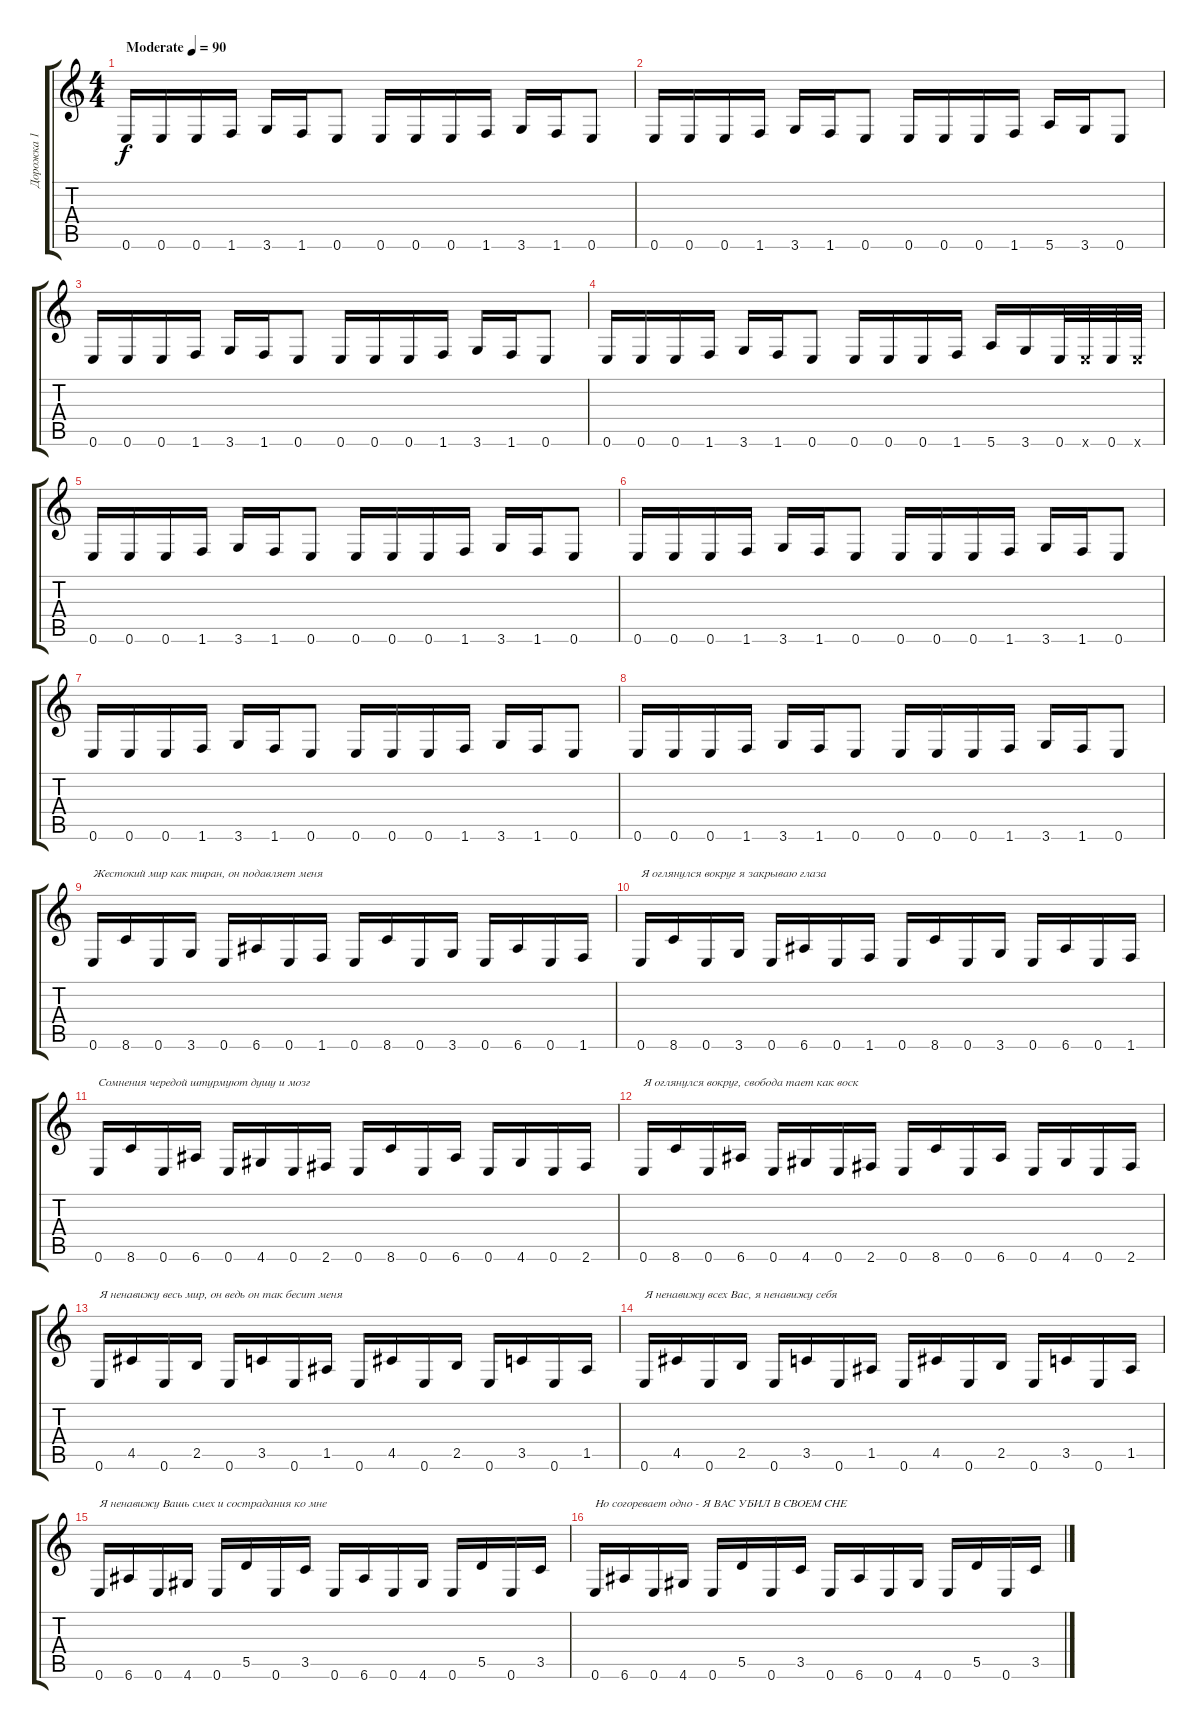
\track ("Дорожка 1" "Дорожка 1") {instrument overdrivenguitar}
\staff {score tabs}
\tuning (E4 B3 G3 D3 A2 E2) {hide}
\ts (4 4)
\tempo (90 "Moderate")
\clef g2
\ks c
0.6.16{dy f instrument overdrivenguitar} 0.6.16 0.6.16 1.6.16 3.6.16 1.6.16 0.6.8 0.6.16 0.6.16 0.6.16 1.6.16 3.6.16 1.6.16 0.6.8 |
0.6.16 0.6.16 0.6.16 1.6.16 3.6.16 1.6.16 0.6.8 0.6.16 0.6.16 0.6.16 1.6.16 5.6.16 3.6.16 0.6.8 |
0.6.16 0.6.16 0.6.16 1.6.16 3.6.16 1.6.16 0.6.8 0.6.16 0.6.16 0.6.16 1.6.16 3.6.16 1.6.16 0.6.8 |
0.6.16 0.6.16 0.6.16 1.6.16 3.6.16 1.6.16 0.6.8 0.6.16 0.6.16 0.6.16 1.6.16 5.6.16 3.6.16 0.6.32 0.6{x}.32 0.6.32 0.6{x}.32 |
0.6.16 0.6.16 0.6.16 1.6.16 3.6.16 1.6.16 0.6.8 0.6.16 0.6.16 0.6.16 1.6.16 3.6.16 1.6.16 0.6.8 |
0.6.16 0.6.16 0.6.16 1.6.16 3.6.16 1.6.16 0.6.8 0.6.16 0.6.16 0.6.16 1.6.16 3.6.16 1.6.16 0.6.8 |
0.6.16 0.6.16 0.6.16 1.6.16 3.6.16 1.6.16 0.6.8 0.6.16 0.6.16 0.6.16 1.6.16 3.6.16 1.6.16 0.6.8 |
0.6.16 0.6.16 0.6.16 1.6.16 3.6.16 1.6.16 0.6.8 0.6.16 0.6.16 0.6.16 1.6.16 3.6.16 1.6.16 0.6.8 |
0.6.16{txt "Жестокий мир как тиран, он подавляет меня"} 8.6.16 0.6.16 3.6.16 0.6.16 6.6.16 0.6.16 1.6.16 0.6.16 8.6.16 0.6.16 3.6.16 0.6.16 6.6.16 0.6.16 1.6.16 |
0.6.16{txt "Я оглянулся вокруг я закрываю глаза"} 8.6.16 0.6.16 3.6.16 0.6.16 6.6.16 0.6.16 1.6.16 0.6.16 8.6.16 0.6.16 3.6.16 0.6.16 6.6.16 0.6.16 1.6.16 |
0.6.16{txt "Сомнения чередой штурмуют душу и мозг"} 8.6.16 0.6.16 6.6.16 0.6.16 4.6.16 0.6.16 2.6.16 0.6.16 8.6.16 0.6.16 6.6.16 0.6.16 4.6.16 0.6.16 2.6.16 |
0.6.16{txt "Я оглянулся вокруг, свобода тает как воск"} 8.6.16 0.6.16 6.6.16 0.6.16 4.6.16 0.6.16 2.6.16 0.6.16 8.6.16 0.6.16 6.6.16 0.6.16 4.6.16 0.6.16 2.6.16 |
0.6.16{txt "Я ненавижу весь мир, он ведь он так бесит меня"} 4.5.16 0.6.16 2.5.16 0.6.16 3.5.16 0.6.16 1.5.16 0.6.16 4.5.16 0.6.16 2.5.16 0.6.16 3.5.16 0.6.16 1.5.16 |
0.6.16{txt "Я ненавижу всех Вас, я ненавижу себя"} 4.5.16 0.6.16 2.5.16 0.6.16 3.5.16 0.6.16 1.5.16 0.6.16 4.5.16 0.6.16 2.5.16 0.6.16 3.5.16 0.6.16 1.5.16 |
0.6.16{txt "Я ненавижу Вашь смех и сострадания ко мне"} 6.6.16 0.6.16 4.6.16 0.6.16 5.5.16 0.6.16 3.5.16 0.6.16 6.6.16 0.6.16 4.6.16 0.6.16 5.5.16 0.6.16 3.5.16 |
0.6.16{txt "Но согоревает одно - Я ВАС УБИЛ В СВОЕМ СНЕ"} 6.6.16 0.6.16 4.6.16 0.6.16 5.5.16 0.6.16 3.5.16 0.6.16 6.6.16 0.6.16 4.6.16 0.6.16 5.5.16 0.6.16 3.5.16
